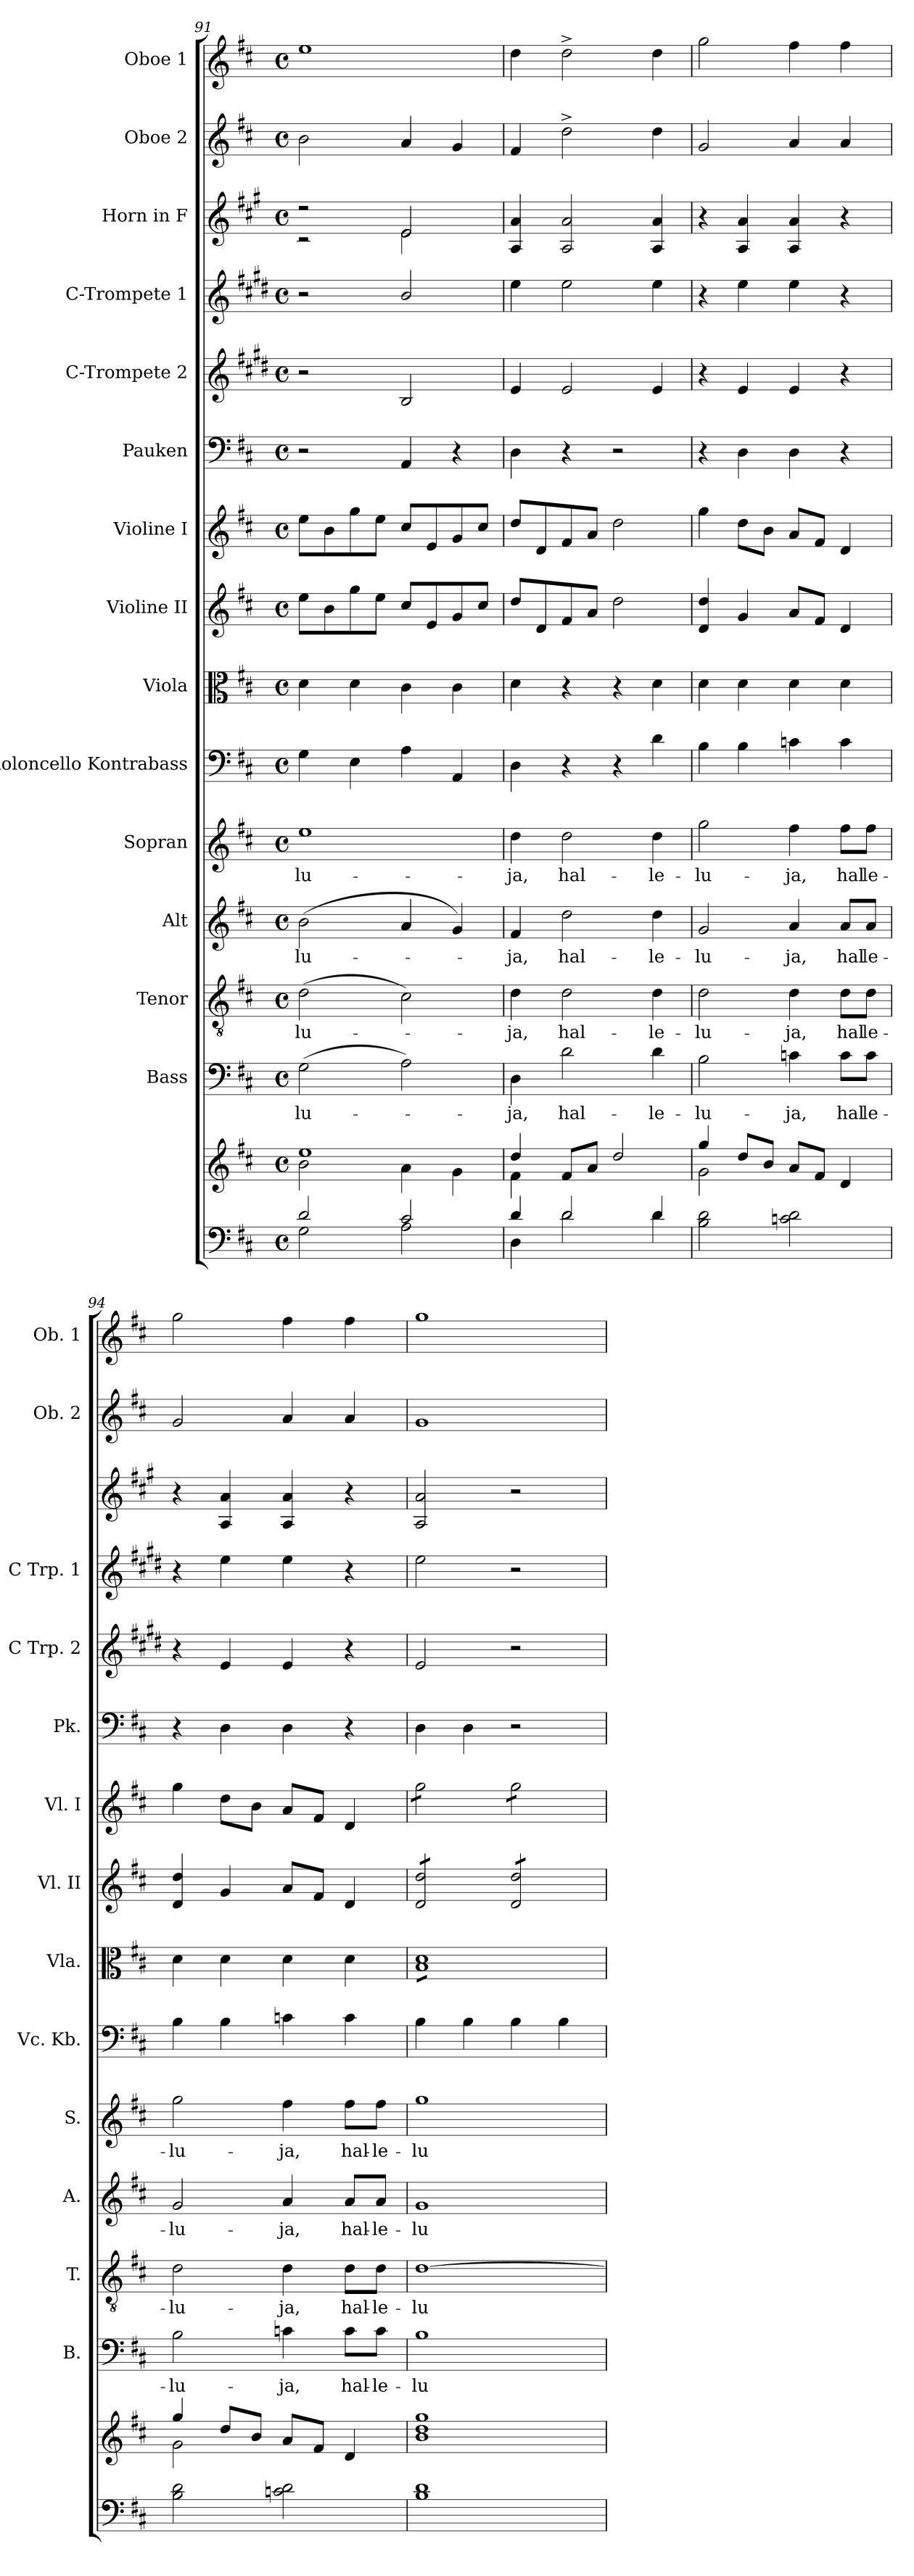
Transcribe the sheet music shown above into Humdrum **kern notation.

**kern	**kern	**kern	**text	**kern	**text	**kern	**text	**kern	**text	**kern	**kern	**kern	**kern	**kern	**kern	**kern	**kern	**kern	**kern
*part15	*part15	*part14	*part14	*part13	*part13	*part12	*part12	*part11	*part11	*part10	*part9	*part8	*part7	*part6	*part5	*part4	*part3	*part2	*part1
*staff16	*staff15	*staff14	*staff14	*staff13	*staff13	*staff12	*staff12	*staff11	*staff11	*staff10	*staff9	*staff8	*staff7	*staff6	*staff5	*staff4	*staff3	*staff2	*staff1
*	*	*I"Bass	*	*I"Tenor	*	*I"Alt	*	*I"Sopran	*	*I"Violoncello Kontrabass	*I"Viola	*I"Violine II	*I"Violine I	*I"Pauken	*I"C-Trompete 2	*I"C-Trompete 1	*I"Horn in F	*I"Oboe 2	*I"Oboe 1
*	*	*I'B.	*	*I'T.	*	*I'A.	*	*I'S.	*	*I'Vc. Kb.	*I'Vla.	*I'Vl. II	*I'Vl. I	*I'Pk.	*I'C Trp. 2	*I'C Trp. 1	*	*I'Ob. 2	*I'Ob. 1
*clefF4	*clefG2	*clefF4	*	*clefGv2	*	*clefG2	*	*clefG2	*	*clefF4	*clefC3	*clefG2	*clefG2	*clefF4	*clefG2	*clefG2	*clefG2	*clefG2	*clefG2
*	*	*	*	*	*	*	*	*	*	*ITrd7c12	*	*	*	*	*ITrd1c2	*ITrd1c2	*ITrd4c7	*	*
*k[f#c#]	*k[f#c#]	*k[f#c#]	*	*k[f#c#]	*	*k[f#c#]	*	*k[f#c#]	*	*k[f#c#]	*k[f#c#]	*k[f#c#]	*k[f#c#]	*k[f#c#]	*k[f#c#]	*k[f#c#]	*k[f#c#]	*k[f#c#]	*k[f#c#]
*D:	*D:	*D:	*	*D:	*	*D:	*	*D:	*	*D:	*D:	*D:	*D:	*D:	*D:	*D:	*D:	*D:	*D:
*M4/4	*M4/4	*M4/4	*	*M4/4	*	*M4/4	*	*M4/4	*	*M4/4	*M4/4	*M4/4	*M4/4	*M4/4	*M4/4	*M4/4	*M4/4	*M4/4	*M4/4
*met(c)	*met(c)	*met(c)	*	*met(c)	*	*met(c)	*	*met(c)	*	*met(c)	*met(c)	*met(c)	*met(c)	*met(c)	*met(c)	*met(c)	*met(c)	*met(c)	*met(c)
=91	=91	=91	=91	=91	=91	=91	=91	=91	=91	=91	=91	=91	=91	=91	=91	=91	=91	=91	=91
*^	*^	*	*	*	*	*	*	*	*	*	*	*	*	*	*	*	*	*	*
!	!	!	!	!	!LO:LY:b	!	!LO:LY:b	!	!LO:LY:b	!	!LO:LY:b	!	!	!	!	!	!	!	!	!	!
*	*	*	*	*	*	*	*	*	*	*	*	*	*	*	*	*	*	*	*^	*	*
2d/	2G\	1ee	2b\	(>2G\	-lu-	(>2d\	-lu-	(>2b\	-lu-	1ee	-lu-	4GG\	4d\	8ee\L	8ee\L	2r	2r	2r	2r	2r	2b\	1ee
.	.	.	.	.	.	.	.	.	.	.	.	.	.	8b\	8b\	.	.	.	.	.	.	.
.	.	.	.	.	.	.	.	.	.	.	.	4EE\	4d\	8gg\	8gg\	.	.	.	.	.	.	.
.	.	.	.	.	.	.	.	.	.	.	.	.	.	8ee\J	8ee\J	.	.	.	.	.	.	.
2c#/	2A\	.	4a\	2A\)	.	2c#\)	.	4a/	.	.	.	4AA\	4c#\	8cc#/L	8cc#/L	4AA/	2A/	2a/	2A/	2A\	4a/	.
.	.	.	.	.	.	.	.	.	.	.	.	.	.	8e/	8e/	.	.	.	.	.	.	.
.	.	.	4g\	.	.	.	.	4g/)	.	.	.	4AAA/	4c#\	8g/	8g/	4r	.	.	.	.	4g/	.
.	.	.	.	.	.	.	.	.	.	.	.	.	.	8cc#/J	8cc#/J	.	.	.	.	.	.	.
*	*	*	*	*	*	*	*	*	*	*	*	*	*	*	*	*	*	*	*v	*v	*	*
=92	=92	=92	=92	=92	=92	=92	=92	=92	=92	=92	=92	=92	=92	=92	=92	=92	=92	=92	=92	=92	=92
!	!	!	!	!	!LO:LY:b	!	!LO:LY:b	!	!LO:LY:b	!	!LO:LY:b	!	!	!	!	!	!	!	!	!	!
4d/	4D\	4dd/	4f#\	4D\	-ja,	4d\	-ja,	4f#/	-ja,	4dd\	-ja,	4DD\	4d\	8dd/L	8dd/L	4D\	4d/	4dd\	4D/ 4d/	4f#/	4dd\
.	.	.	.	.	.	.	.	.	.	.	.	.	.	8d/	8d/	.	.	.	.	.	.
!	!	!	!	!	!LO:LY:b	!	!LO:LY:b	!	!LO:LY:b	!	!LO:LY:b	!	!	!	!	!	!	!	!	!	!
2d/	2d\	8f#/L	2.ryy	2d\	hal-	2d\	hal-	2dd\	hal-	2dd\	hal-	4r	4r	8f#/	8f#/	4r	2d/	2dd\	2D/ 2d/	2dd^>\	2dd^>\
.	.	8a/J	.	.	.	.	.	.	.	.	.	.	.	8a/J	8a/J	.	.	.	.	.	.
.	.	2dd/	.	.	.	.	.	.	.	.	.	4r	4r	2dd\	2dd\	2r	.	.	.	.	.
!	!	!	!	!	!LO:LY:b	!	!LO:LY:b	!	!LO:LY:b	!	!LO:LY:b	!	!	!	!	!	!	!	!	!	!
4d/	4d\	.	.	4d\	-le-	4d\	-le-	4dd\	-le-	4dd\	-le-	4D\	4d\	.	.	.	4d/	4dd\	4D/ 4d/	4dd\	4dd\
=93	=93	=93	=93	=93	=93	=93	=93	=93	=93	=93	=93	=93	=93	=93	=93	=93	=93	=93	=93	=93	=93
!	!	!	!	!	!LO:LY:b	!	!LO:LY:b	!	!LO:LY:b	!	!LO:LY:b	!	!	!	!	!	!	!	!	!	!
*v	*v	*	*	*	*	*	*	*	*	*	*	*	*	*	*	*	*	*	*	*	*
2B\ 2d\	4gg/	2g\	2B\	-lu-	2d\	-lu-	2g/	-lu-	2gg\	-lu-	4BB\	4d\	4d/ 4dd/	4gg\	4r	4r	4r	4r	2g/	2gg\
.	8dd/L	.	.	.	.	.	.	.	.	.	4BB\	4d\	4g/	8dd\L	4D\	4d/	4dd\	4D/ 4d/	.	.
.	8b/J	.	.	.	.	.	.	.	.	.	.	.	.	8b\J	.	.	.	.	.	.
!	!	!	!	!LO:LY:b	!	!LO:LY:b	!	!LO:LY:b	!	!LO:LY:b	!	!	!	!	!	!	!	!	!	!
2cn\ 2d\	8a/L	2ryy	4cn\	-ja,	4d\	-ja,	4a/	-ja,	4ff#\	-ja,	4Cn\	4d\	8a/L	8a/L	4D\	4d/	4dd\	4D/ 4d/	4a/	4ff#\
.	8f#/J	.	.	.	.	.	.	.	.	.	.	.	8f#/J	8f#/J	.	.	.	.	.	.
!	!	!	!	!LO:LY:b	!	!LO:LY:b	!	!LO:LY:b	!	!LO:LY:b	!	!	!	!	!	!	!	!	!	!
.	4d/	.	8c\L	hal-	8d\L	hal-	8a/L	hal-	8ff#\L	hal-	4C\	4d\	4d/	4d/	4r	4r	4r	4r	4a/	4ff#\
!	!	!	!	!LO:LY:b	!	!LO:LY:b	!	!LO:LY:b	!	!LO:LY:b	!	!	!	!	!	!	!	!	!	!
.	.	.	8c\J	-le-	8d\J	-le-	8a/J	-le-	8ff#\J	-le-	.	.	.	.	.	.	.	.	.	.
!!LO:PB:g=z
=94	=94	=94	=94	=94	=94	=94	=94	=94	=94	=94	=94	=94	=94	=94	=94	=94	=94	=94	=94	=94
!	!	!	!	!LO:LY:b	!	!LO:LY:b	!	!LO:LY:b	!	!LO:LY:b	!	!	!	!	!	!	!	!	!	!
2B\ 2d\	4gg/	2g\	2B\	-lu-	2d\	-lu-	2g/	-lu-	2gg\	-lu-	4BB\	4d\	4d/ 4dd/	4gg\	4r	4r	4r	4r	2g/	2gg\
.	8dd/L	.	.	.	.	.	.	.	.	.	4BB\	4d\	4g/	8dd\L	4D\	4d/	4dd\	4D/ 4d/	.	.
.	8b/J	.	.	.	.	.	.	.	.	.	.	.	.	8b\J	.	.	.	.	.	.
!	!	!	!	!LO:LY:b	!	!LO:LY:b	!	!LO:LY:b	!	!LO:LY:b	!	!	!	!	!	!	!	!	!	!
2cn\ 2d\	8a/L	2ryy	4cn\	-ja,	4d\	-ja,	4a/	-ja,	4ff#\	-ja,	4Cn\	4d\	8a/L	8a/L	4D\	4d/	4dd\	4D/ 4d/	4a/	4ff#\
.	8f#/J	.	.	.	.	.	.	.	.	.	.	.	8f#/J	8f#/J	.	.	.	.	.	.
!	!	!	!	!LO:LY:b	!	!LO:LY:b	!	!LO:LY:b	!	!LO:LY:b	!	!	!	!	!	!	!	!	!	!
.	4d/	.	8c\L	hal-	8d\L	hal-	8a/L	hal-	8ff#\L	hal-	4C\	4d\	4d/	4d/	4r	4r	4r	4r	4a/	4ff#\
!	!	!	!	!LO:LY:b	!	!LO:LY:b	!	!LO:LY:b	!	!LO:LY:b	!	!	!	!	!	!	!	!	!	!
.	.	.	8c\J	-le-	8d\J	-le-	8a/J	-le-	8ff#\J	-le-	.	.	.	.	.	.	.	.	.	.
*	*v	*v	*	*	*	*	*	*	*	*	*	*	*	*	*	*	*	*	*	*
=95	=95	=95	=95	=95	=95	=95	=95	=95	=95	=95	=95	=95	=95	=95	=95	=95	=95	=95	=95
!	!	!	!LO:LY:b	!	!LO:LY:b	!	!LO:LY:b	!	!LO:LY:b	!	!	!	!	!	!	!	!	!	!
*	*	*	*	*	*	*	*	*	*	*	*tremolo	*	*	*	*	*	*	*	*
*	*	*	*	*	*	*	*	*	*	*	*	*tremolo	*	*	*	*	*	*	*
*	*	*	*	*	*	*	*	*	*	*	*	*	*tremolo	*	*	*	*	*	*
1B 1d	1b 1dd 1gg	1B	-lu-	[1d	-lu-	1g	-lu-	1gg	-lu-	4BB\	8B 8dL	8d/ 8dd/L	8gg\L	4D\	2d/	2dd\	2D/ 2d/	1g	1gg
.	.	.	.	.	.	.	.	.	.	.	8B 8d	8d/ 8dd/	8gg\	.	.	.	.	.	.
.	.	.	.	.	.	.	.	.	.	4BB\	8B 8d	8d/ 8dd/	8gg\	4D\	.	.	.	.	.
.	.	.	.	.	.	.	.	.	.	.	8B 8d	8d/ 8dd/J	8gg\J	.	.	.	.	.	.
.	.	.	.	.	.	.	.	.	.	4BB\	8B 8d	8d/ 8dd/L	8gg\L	2r	2r	2r	2r	.	.
.	.	.	.	.	.	.	.	.	.	.	8B 8d	8d/ 8dd/	8gg\	.	.	.	.	.	.
.	.	.	.	.	.	.	.	.	.	4BB\	8B 8d	8d/ 8dd/	8gg\	.	.	.	.	.	.
.	.	.	.	.	.	.	.	.	.	.	8B 8dJ	8d/ 8dd/J	8gg\J	.	.	.	.	.	.
*	*	*	*	*	*	*	*	*	*	*	*	*	*Xtremolo	*	*	*	*	*	*
*	*	*	*	*	*	*	*	*	*	*	*	*Xtremolo	*	*	*	*	*	*	*
*	*	*	*	*	*	*	*	*	*	*	*Xtremolo	*	*	*	*	*	*	*	*
=	=	=	=	=	=	=	=	=	=	=	=	=	=	=	=	=	=	=	=
*-	*-	*-	*-	*-	*-	*-	*-	*-	*-	*-	*-	*-	*-	*-	*-	*-	*-	*-	*-
